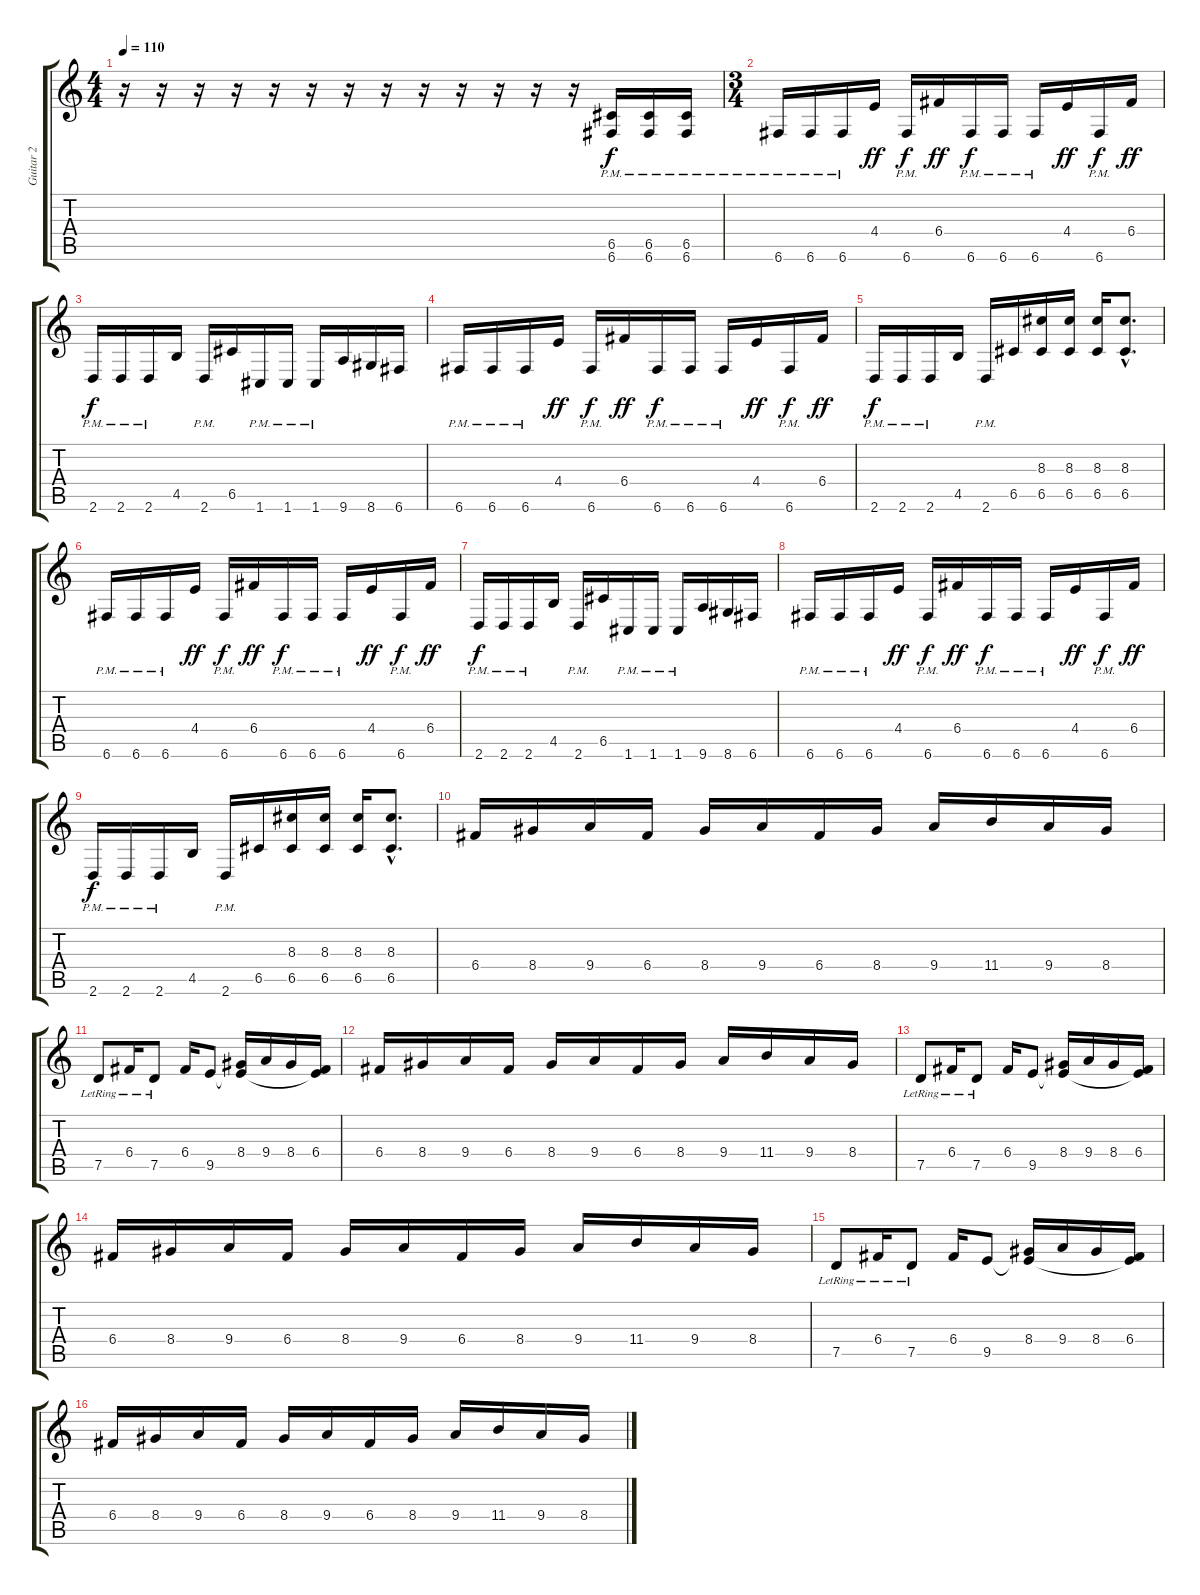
\track ("Guitar 2" "Guitar 2") {instrument distortionguitar}
\staff {score tabs}
\tuning (D4 A3 F3 C3 G2 C2) {hide}
\ts (4 4)
\tempo 110
\clef g2
\ks c
r.16{dy f instrument distortionguitar} r.16 r.16 r.16 r.16 r.16 r.16 r.16 r.16 r.16 r.16 r.16 r.16 (6.5{pm} 6.6{pm}).16 (6.5{pm} 6.6{pm}).16 (6.5{pm} 6.6{pm}).16 |
\ts (3 4)
6.6{pm}.16 6.6{pm}.16 6.6{pm}.16 4.4.16{dy ff} 6.6{pm}.16{dy f} 6.4.16{dy ff} 6.6{pm}.16{dy f} 6.6{pm}.16 6.6{pm}.16 4.4.16{dy ff} 6.6{pm}.16{dy f} 6.4.16{dy ff} |
2.6{pm}.16{dy f} 2.6{pm}.16 2.6{pm}.16 4.5.16 2.6{pm}.16 6.5.16 1.6{pm}.16 1.6{pm}.16 1.6{pm}.16 9.6.16 8.6.16 6.6.16 |
6.6{pm}.16 6.6{pm}.16 6.6{pm}.16 4.4.16{dy ff} 6.6{pm}.16{dy f} 6.4.16{dy ff} 6.6{pm}.16{dy f} 6.6{pm}.16 6.6{pm}.16 4.4.16{dy ff} 6.6{pm}.16{dy f} 6.4.16{dy ff} |
2.6{pm}.16{dy f} 2.6{pm}.16 2.6{pm}.16 4.5.16 2.6{pm}.16 6.5.16 (8.3 6.5).16 (8.3 6.5).16 (8.3 6.5).16 (8.3{hac} 6.5{hac}).8{d} |
6.6{pm}.16 6.6{pm}.16 6.6{pm}.16 4.4.16{dy ff} 6.6{pm}.16{dy f} 6.4.16{dy ff} 6.6{pm}.16{dy f} 6.6{pm}.16 6.6{pm}.16 4.4.16{dy ff} 6.6{pm}.16{dy f} 6.4.16{dy ff} |
2.6{pm}.16{dy f} 2.6{pm}.16 2.6{pm}.16 4.5.16 2.6{pm}.16 6.5.16 1.6{pm}.16 1.6{pm}.16 1.6{pm}.16 9.6.16 8.6.16 6.6.16 |
6.6{pm}.16 6.6{pm}.16 6.6{pm}.16 4.4.16{dy ff} 6.6{pm}.16{dy f} 6.4.16{dy ff} 6.6{pm}.16{dy f} 6.6{pm}.16 6.6{pm}.16 4.4.16{dy ff} 6.6{pm}.16{dy f} 6.4.16{dy ff} |
2.6{pm}.16{dy f} 2.6{pm}.16 2.6{pm}.16 4.5.16 2.6{pm}.16 6.5.16 (8.3 6.5).16 (8.3 6.5).16 (8.3 6.5).16 (8.3{hac} 6.5{hac}).8{d} |
6.4.16 8.4.16 9.4.16 6.4.16 8.4.16 9.4.16 6.4.16 8.4.16 9.4.16 11.4.16 9.4.16 8.4.16 |
7.5{lr}.8 6.4{lr}.16 7.5{lr}.8 6.4.16 9.5.8 (8.4 9.5{t}).16 9.4.16 8.4.16 (6.4 9.5{t}).16 |
6.4.16 8.4.16 9.4.16 6.4.16 8.4.16 9.4.16 6.4.16 8.4.16 9.4.16 11.4.16 9.4.16 8.4.16 |
7.5{lr}.8 6.4{lr}.16 7.5{lr}.8 6.4.16 9.5.8 (8.4 9.5{t}).16 9.4.16 8.4.16 (6.4 9.5{t}).16 |
6.4.16 8.4.16 9.4.16 6.4.16 8.4.16 9.4.16 6.4.16 8.4.16 9.4.16 11.4.16 9.4.16 8.4.16 |
7.5{lr}.8 6.4{lr}.16 7.5{lr}.8 6.4.16 9.5.8 (8.4 9.5{t}).16 9.4.16 8.4.16 (6.4 9.5{t}).16 |
6.4.16 8.4.16 9.4.16 6.4.16 8.4.16 9.4.16 6.4.16 8.4.16 9.4.16 11.4.16 9.4.16 8.4.16
